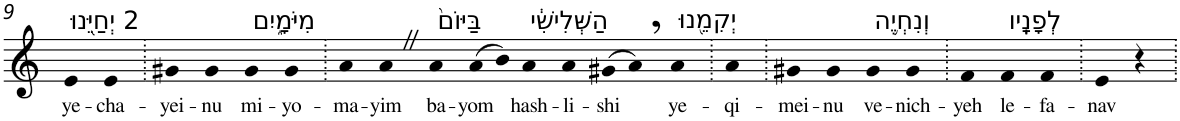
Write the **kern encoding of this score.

**kern	**text
*part1	*part1
*staff1	*staff1
*I"Piano	*
*I'Pno	*
!!LO:PB:g=z
*clefG2	*
*k[]	*
=9	=9
!LO:TX:a:t=2 יְחַיֵּ֖נוּ	!
!	!LO:LY:b
4e	ye-
!	!LO:LY:b
4e	-cha-
=10.	=10.
!	!LO:LY:b
4g#X	-yei-
!	!LO:LY:b
4g#	-nu
!LO:TX:a:t=מִיֹּמָ֑יִם	!
!	!LO:LY:b
4g#	mi-
!	!LO:LY:b
4g#	-yo-
=11.	=11.
!	!LO:LY:b
4a	-ma-
!	!LO:LY:b
4aZ	-yim
!LO:TX:a:t=בַּיּוֹם֙	!
!	!LO:LY:b
4a	ba-
!	!LO:LY:b
(>8a	-yom
8b)	.
!LO:TX:a:t=הַשְּׁלִישִׁ֔י	!
!	!LO:LY:b
4a	hash-
!	!LO:LY:b
4a	-li-
!	!LO:LY:b
(>8g#X	-shi
8a,)	.
!LO:TX:a:t=יְקִמֵ֖נוּ	!
!	!LO:LY:b
4a	ye-
=12.	=12.
!	!LO:LY:b
4a	-qi-
=13.	=13.
!	!LO:LY:b
4g#X	-mei-
!	!LO:LY:b
4g#	-nu
!LO:TX:a:t=וְנִחְיֶ֥ה	!
!	!LO:LY:b
4g#	ve-
!	!LO:LY:b
4g#	-nich-
=14.	=14.
!	!LO:LY:b
4f	-yeh
!LO:TX:a:t=לְפָנָֽיו	!
!	!LO:LY:b
4f	le-
!	!LO:LY:b
4f	-fa-
=15.	=15.
!	!LO:LY:b
4e	-nav
4r	.
=.	=.
*-	*-
